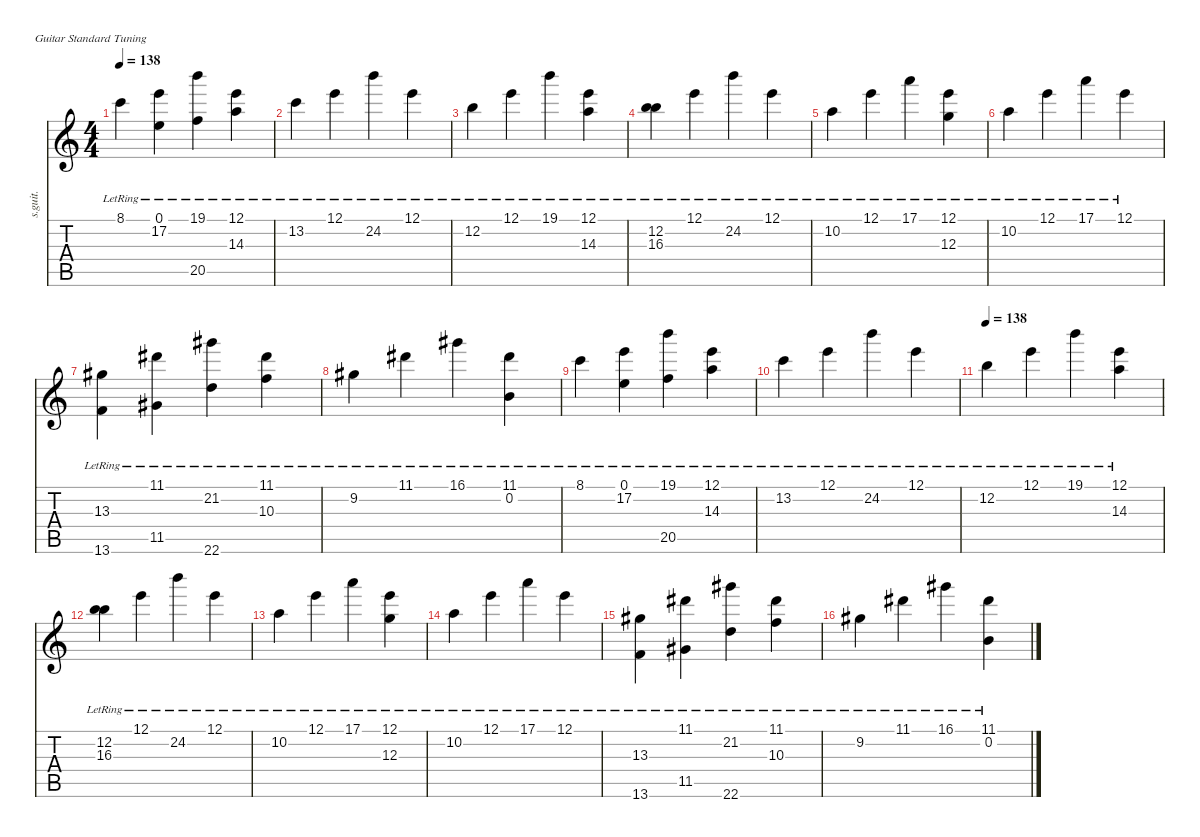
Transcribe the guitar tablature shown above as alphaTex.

\defaultSystemsLayout 4
\hideDynamics
\bracketExtendMode nobrackets
\track ("Acoustic Piano (Right Hand)" "s.guit.") {instrument acousticgrandpiano}
\staff {score tabs}
\tuning (E4 B3 G3 D3 A2 E2)
\displaytranspose 12
\ts (4 4)
\tempo 138
\clef g2
\ks c
8.1{lr}.4{lyrics (0 "") lyrics (1 "") lyrics (2 "") lyrics (3 "") lyrics (4 "") dy f} (17.2{lr} 0.1{lr}).4{lyrics (0 "") lyrics (1 "") lyrics (2 "") lyrics (3 "") lyrics (4 "")} (19.1{lr} 20.5{lr}).4{lyrics (0 "") lyrics (1 "") lyrics (2 "") lyrics (3 "") lyrics (4 "")} (12.1{lr} 14.3{lr}).4{lyrics (0 "") lyrics (1 "") lyrics (2 "") lyrics (3 "") lyrics (4 "")} |
13.2{lr}.4{lyrics (0 "") lyrics (1 "") lyrics (2 "") lyrics (3 "") lyrics (4 "")} 12.1{lr}.4{lyrics (0 "") lyrics (1 "") lyrics (2 "") lyrics (3 "") lyrics (4 "")} 24.2{lr}.4{lyrics (0 "") lyrics (1 "") lyrics (2 "") lyrics (3 "") lyrics (4 "")} 12.1{lr}.4{lyrics (0 "") lyrics (1 "") lyrics (2 "") lyrics (3 "") lyrics (4 "")} |
12.2{lr}.4{lyrics (0 "") lyrics (1 "") lyrics (2 "") lyrics (3 "") lyrics (4 "")} 12.1{lr}.4{lyrics (0 "") lyrics (1 "") lyrics (2 "") lyrics (3 "") lyrics (4 "")} 19.1{lr}.4{lyrics (0 "") lyrics (1 "") lyrics (2 "") lyrics (3 "") lyrics (4 "")} (12.1{lr} 14.3{lr}).4{lyrics (0 "") lyrics (1 "") lyrics (2 "") lyrics (3 "") lyrics (4 "")} |
(12.2{lr} 16.3{lr}).4{lyrics (0 "") lyrics (1 "") lyrics (2 "") lyrics (3 "") lyrics (4 "")} 12.1{lr}.4{lyrics (0 "") lyrics (1 "") lyrics (2 "") lyrics (3 "") lyrics (4 "")} 24.2{lr}.4{lyrics (0 "") lyrics (1 "") lyrics (2 "") lyrics (3 "") lyrics (4 "")} 12.1{lr}.4{lyrics (0 "") lyrics (1 "") lyrics (2 "") lyrics (3 "") lyrics (4 "")} |
10.2{lr}.4{lyrics (0 "") lyrics (1 "") lyrics (2 "") lyrics (3 "") lyrics (4 "")} 12.1{lr}.4{lyrics (0 "") lyrics (1 "") lyrics (2 "") lyrics (3 "") lyrics (4 "")} 17.1{lr}.4{lyrics (0 "") lyrics (1 "") lyrics (2 "") lyrics (3 "") lyrics (4 "")} (12.1{lr} 12.3{lr}).4{lyrics (0 "") lyrics (1 "") lyrics (2 "") lyrics (3 "") lyrics (4 "")} |
10.2{lr}.4{lyrics (0 "") lyrics (1 "") lyrics (2 "") lyrics (3 "") lyrics (4 "")} 12.1{lr}.4{lyrics (0 "") lyrics (1 "") lyrics (2 "") lyrics (3 "") lyrics (4 "")} 17.1{lr}.4{lyrics (0 "") lyrics (1 "") lyrics (2 "") lyrics (3 "") lyrics (4 "")} 12.1{lr}.4{lyrics (0 "") lyrics (1 "") lyrics (2 "") lyrics (3 "") lyrics (4 "")} |
(13.3{lr acc #} 13.6{lr}).4{lyrics (0 "") lyrics (1 "") lyrics (2 "") lyrics (3 "") lyrics (4 "")} (11.1{lr acc #} 11.5{lr acc #}).4{lyrics (0 "") lyrics (1 "") lyrics (2 "") lyrics (3 "") lyrics (4 "")} (21.2{lr acc #} 22.6{lr}).4{lyrics (0 "") lyrics (1 "") lyrics (2 "") lyrics (3 "") lyrics (4 "")} (11.1{lr acc #} 10.3{lr}).4{lyrics (0 "") lyrics (1 "") lyrics (2 "") lyrics (3 "") lyrics (4 "")} |
9.2{lr acc #}.4{lyrics (0 "") lyrics (1 "") lyrics (2 "") lyrics (3 "") lyrics (4 "")} 11.1{lr acc #}.4{lyrics (0 "") lyrics (1 "") lyrics (2 "") lyrics (3 "") lyrics (4 "")} 16.1{lr acc #}.4{lyrics (0 "") lyrics (1 "") lyrics (2 "") lyrics (3 "") lyrics (4 "")} (11.1{lr acc #} 0.2{lr}).4{lyrics (0 "") lyrics (1 "") lyrics (2 "") lyrics (3 "") lyrics (4 "")} |
8.1{lr}.4{lyrics (0 "") lyrics (1 "") lyrics (2 "") lyrics (3 "") lyrics (4 "")} (17.2{lr} 0.1{lr}).4{lyrics (0 "") lyrics (1 "") lyrics (2 "") lyrics (3 "") lyrics (4 "")} (19.1{lr} 20.5{lr}).4{lyrics (0 "") lyrics (1 "") lyrics (2 "") lyrics (3 "") lyrics (4 "")} (12.1{lr} 14.3{lr}).4{lyrics (0 "") lyrics (1 "") lyrics (2 "") lyrics (3 "") lyrics (4 "")} |
13.2{lr}.4{lyrics (0 "") lyrics (1 "") lyrics (2 "") lyrics (3 "") lyrics (4 "")} 12.1{lr}.4{lyrics (0 "") lyrics (1 "") lyrics (2 "") lyrics (3 "") lyrics (4 "")} 24.2{lr}.4{lyrics (0 "") lyrics (1 "") lyrics (2 "") lyrics (3 "") lyrics (4 "")} 12.1{lr}.4{lyrics (0 "") lyrics (1 "") lyrics (2 "") lyrics (3 "") lyrics (4 "")} |
\tempo 138
12.2{lr}.4{lyrics (0 "") lyrics (1 "") lyrics (2 "") lyrics (3 "") lyrics (4 "")} 12.1{lr}.4{lyrics (0 "") lyrics (1 "") lyrics (2 "") lyrics (3 "") lyrics (4 "")} 19.1{lr}.4{lyrics (0 "") lyrics (1 "") lyrics (2 "") lyrics (3 "") lyrics (4 "")} (12.1{lr} 14.3{lr}).4{lyrics (0 "") lyrics (1 "") lyrics (2 "") lyrics (3 "") lyrics (4 "")} |
(12.2{lr} 16.3{lr}).4{lyrics (0 "") lyrics (1 "") lyrics (2 "") lyrics (3 "") lyrics (4 "")} 12.1{lr}.4{lyrics (0 "") lyrics (1 "") lyrics (2 "") lyrics (3 "") lyrics (4 "")} 24.2{lr}.4{lyrics (0 "") lyrics (1 "") lyrics (2 "") lyrics (3 "") lyrics (4 "")} 12.1{lr}.4{lyrics (0 "") lyrics (1 "") lyrics (2 "") lyrics (3 "") lyrics (4 "")} |
10.2{lr}.4{lyrics (0 "") lyrics (1 "") lyrics (2 "") lyrics (3 "") lyrics (4 "")} 12.1{lr}.4{lyrics (0 "") lyrics (1 "") lyrics (2 "") lyrics (3 "") lyrics (4 "")} 17.1{lr}.4{lyrics (0 "") lyrics (1 "") lyrics (2 "") lyrics (3 "") lyrics (4 "")} (12.1{lr} 12.3{lr}).4{lyrics (0 "") lyrics (1 "") lyrics (2 "") lyrics (3 "") lyrics (4 "")} |
10.2{lr}.4{lyrics (0 "") lyrics (1 "") lyrics (2 "") lyrics (3 "") lyrics (4 "")} 12.1{lr}.4{lyrics (0 "") lyrics (1 "") lyrics (2 "") lyrics (3 "") lyrics (4 "")} 17.1{lr}.4{lyrics (0 "") lyrics (1 "") lyrics (2 "") lyrics (3 "") lyrics (4 "")} 12.1{lr}.4{lyrics (0 "") lyrics (1 "") lyrics (2 "") lyrics (3 "") lyrics (4 "")} |
(13.3{lr acc #} 13.6{lr}).4{lyrics (0 "") lyrics (1 "") lyrics (2 "") lyrics (3 "") lyrics (4 "")} (11.1{lr acc #} 11.5{lr acc #}).4{lyrics (0 "") lyrics (1 "") lyrics (2 "") lyrics (3 "") lyrics (4 "")} (21.2{lr acc #} 22.6{lr}).4{lyrics (0 "") lyrics (1 "") lyrics (2 "") lyrics (3 "") lyrics (4 "")} (11.1{lr acc #} 10.3{lr}).4{lyrics (0 "") lyrics (1 "") lyrics (2 "") lyrics (3 "") lyrics (4 "")} |
9.2{lr acc #}.4{lyrics (0 "") lyrics (1 "") lyrics (2 "") lyrics (3 "") lyrics (4 "")} 11.1{lr acc #}.4{lyrics (0 "") lyrics (1 "") lyrics (2 "") lyrics (3 "") lyrics (4 "")} 16.1{lr acc #}.4{lyrics (0 "") lyrics (1 "") lyrics (2 "") lyrics (3 "") lyrics (4 "")} (11.1{lr acc #} 0.2{lr}).4{lyrics (0 "") lyrics (1 "") lyrics (2 "") lyrics (3 "") lyrics (4 "")}
